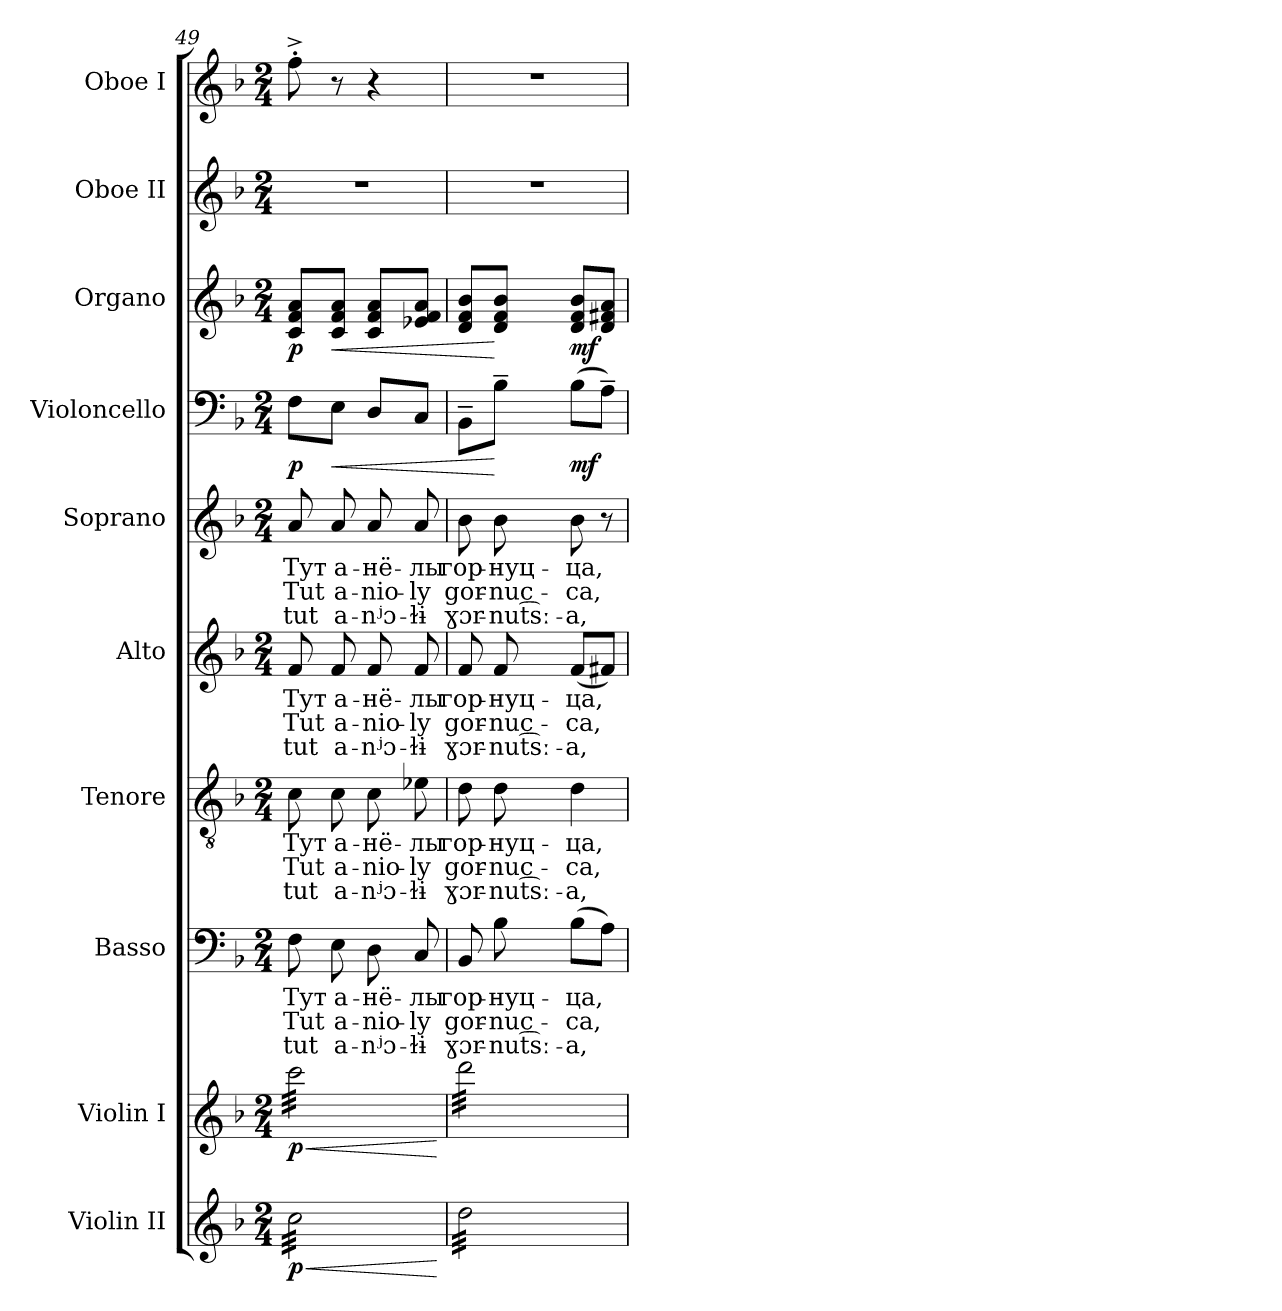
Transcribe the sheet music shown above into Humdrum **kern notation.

**kern	**dynam	**kern	**dynam	**kern	**text	**text	**text	**kern	**text	**text	**text	**kern	**text	**text	**text	**kern	**text	**text	**text	**kern	**dynam	**kern	**dynam	**kern	**kern
*part10	*part10	*part9	*part9	*part8	*part8	*part8	*part8	*part7	*part7	*part7	*part7	*part6	*part6	*part6	*part6	*part5	*part5	*part5	*part5	*part4	*part4	*part3	*part3	*part2	*part1
*staff10	*staff10	*staff9	*staff9	*staff8	*staff8	*staff8	*staff8	*staff7	*staff7	*staff7	*staff7	*staff6	*staff6	*staff6	*staff6	*staff5	*staff5	*staff5	*staff5	*staff4	*staff4	*staff3	*staff3	*staff2	*staff1
*I"Violin II	*	*I"Violin I	*	*I"Basso	*	*	*	*I"Tenore	*	*	*	*I"Alto	*	*	*	*I"Soprano	*	*	*	*I"Violoncello	*	*I"Organo	*	*I"Oboe II	*I"Oboe I
*	*	*	*	*	*	*	*	*	*	*	*	*I'A.	*	*	*	*	*	*	*	*	*	*	*	*	*
*clefG2	*	*clefG2	*	*clefF4	*	*	*	*clefGv2	*	*	*	*clefG2	*	*	*	*clefG2	*	*	*	*clefF4	*	*clefG2	*	*clefG2	*clefG2
*	*	*	*	*	*	*	*	*ITrd7c12	*	*	*	*	*	*	*	*	*	*	*	*	*	*	*	*	*
*k[b-]	*	*k[b-]	*	*k[b-]	*	*	*	*k[b-]	*	*	*	*k[b-]	*	*	*	*k[b-]	*	*	*	*k[b-]	*	*k[b-]	*	*k[b-]	*k[b-]
*F:	*	*F:	*	*F:	*	*	*	*F:	*	*	*	*F:	*	*	*	*F:	*	*	*	*F:	*	*F:	*	*F:	*F:
*M2/4	*	*M2/4	*	*M2/4	*	*	*	*M2/4	*	*	*	*M2/4	*	*	*	*M2/4	*	*	*	*M2/4	*	*M2/4	*	*M2/4	*M2/4
=49	=49	=49	=49	=49	=49	=49	=49	=49	=49	=49	=49	=49	=49	=49	=49	=49	=49	=49	=49	=49	=49	=49	=49	=49	=49
!	!LO:HP:b	!	!LO:HP:b	!	!	!	!	!	!	!	!	!	!	!	!	!	!	!	!	!	!	!	!	!	!
!	!	!	!	!	!LO:LY:b:color=#000000	!LO:LY:b:color=#000000	!LO:LY:b:color=#000000	!	!	!	!	!	!	!	!	!	!	!	!	!	!	!	!	!	!
!	!	!	!	!	!	!	!	!	!LO:LY:b:color=#000000	!LO:LY:b:color=#000000	!LO:LY:b:color=#000000	!	!	!	!	!	!	!	!	!	!	!	!	!	!
!	!	!	!	!	!	!	!	!	!	!	!	!	!LO:LY:b:color=#000000	!LO:LY:b:color=#000000	!LO:LY:b:color=#000000	!	!	!	!	!	!	!	!	!	!
!	!	!	!	!	!	!	!	!	!	!	!	!	!	!	!	!	!LO:LY:b:color=#000000	!LO:LY:b:color=#000000	!LO:LY:b:color=#000000	!	!	!	!	!LO:N:vis=1	!
*tremolo	*	*	*	*	*	*	*	*	*	*	*	*	*	*	*	*	*	*	*	*	*	*	*	*	*
*	*	*tremolo	*	*	*	*	*	*	*	*	*	*	*	*	*	*	*	*	*	*	*	*	*	*	*
32cci\LLL	< p	32ccci\LLL	< p	8Fi\	Тут	Tut	tut	8Ci\	Тут	Tut	tut	8fi/	Тут	Tut	tut	8ai/	Тут	Tut	tut	8Fi\L	p	8ci/ 8fi 8aiL	p	2r	8ff'^i\
32cci\	.	32ccci\	.	.	.	.	.	.	.	.	.	.	.	.	.	.	.	.	.	.	.	.	.	.	.
32cci\	.	32ccci\	.	.	.	.	.	.	.	.	.	.	.	.	.	.	.	.	.	.	.	.	.	.	.
32cci\	.	32ccci\	.	.	.	.	.	.	.	.	.	.	.	.	.	.	.	.	.	.	.	.	.	.	.
!	!	!	!	!	!LO:LY:b:color=#000000	!LO:LY:b:color=#000000	!LO:LY:b:color=#000000	!	!	!	!	!	!	!	!	!	!	!	!	!	!	!	!	!	!
!	!	!	!	!	!	!	!	!	!LO:LY:b:color=#000000	!LO:LY:b:color=#000000	!LO:LY:b:color=#000000	!	!	!	!	!	!	!	!	!	!	!	!	!	!
!	!	!	!	!	!	!	!	!	!	!	!	!	!LO:LY:b:color=#000000	!LO:LY:b:color=#000000	!LO:LY:b:color=#000000	!	!	!	!	!	!	!	!	!	!
!	!	!	!	!	!	!	!	!	!	!	!	!	!	!	!	!	!LO:LY:b:color=#000000	!LO:LY:b:color=#000000	!LO:LY:b:color=#000000	!	!LO:HP:b	!	!LO:HP:b	!	!
32cci\	.	32ccci\	.	8Ei\	а-	a-	a-	8Ci\	а-	a-	a-	8fi/	а-	a-	a-	8ai/	а-	a-	a-	8Ei\J	<	8ci/ 8fi 8aiJ	<	.	8r
32cci\	.	32ccci\	.	.	.	.	.	.	.	.	.	.	.	.	.	.	.	.	.	.	.	.	.	.	.
32cci\	.	32ccci\	.	.	.	.	.	.	.	.	.	.	.	.	.	.	.	.	.	.	.	.	.	.	.
32cci\	.	32ccci\	.	.	.	.	.	.	.	.	.	.	.	.	.	.	.	.	.	.	.	.	.	.	.
!	!	!	!	!	!LO:LY:b:color=#000000	!LO:LY:b:color=#000000	!LO:LY:b:color=#000000	!	!	!	!	!	!	!	!	!	!	!	!	!	!	!	!	!	!
!	!	!	!	!	!	!	!	!	!LO:LY:b:color=#000000	!LO:LY:b:color=#000000	!LO:LY:b:color=#000000	!	!	!	!	!	!	!	!	!	!	!	!	!	!
!	!	!	!	!	!	!	!	!	!	!	!	!	!LO:LY:b:color=#000000	!LO:LY:b:color=#000000	!LO:LY:b:color=#000000	!	!	!	!	!	!	!	!	!	!
!	!	!	!	!	!	!	!	!	!	!	!	!	!	!	!	!	!LO:LY:b:color=#000000	!LO:LY:b:color=#000000	!LO:LY:b:color=#000000	!	!	!	!	!	!
32cci\	.	32ccci\	.	8Di\	-нё-	-nio-	-nʲɔ-	8Ci\	-нё-	-nio-	-nʲɔ-	8fi/	-нё-	-nio-	-nʲɔ-	8ai/	-нё-	-nio-	-nʲɔ-	8Di/L	.	8ci/ 8fi 8aiL	.	.	4r
32cci\	.	32ccci\	.	.	.	.	.	.	.	.	.	.	.	.	.	.	.	.	.	.	.	.	.	.	.
32cci\	.	32ccci\	.	.	.	.	.	.	.	.	.	.	.	.	.	.	.	.	.	.	.	.	.	.	.
32cci\	.	32ccci\	.	.	.	.	.	.	.	.	.	.	.	.	.	.	.	.	.	.	.	.	.	.	.
!	!	!	!	!	!LO:LY:b:color=#000000	!LO:LY:b:color=#000000	!LO:LY:b:color=#000000	!	!	!	!	!	!	!	!	!	!	!	!	!	!	!	!	!	!
!	!	!	!	!	!	!	!	!	!LO:LY:b:color=#000000	!LO:LY:b:color=#000000	!LO:LY:b:color=#000000	!	!	!	!	!	!	!	!	!	!	!	!	!	!
!	!	!	!	!	!	!	!	!	!	!	!	!	!LO:LY:b:color=#000000	!LO:LY:b:color=#000000	!LO:LY:b:color=#000000	!	!	!	!	!	!	!	!	!	!
!	!	!	!	!	!	!	!	!	!	!	!	!	!	!	!	!	!LO:LY:b:color=#000000	!LO:LY:b:color=#000000	!LO:LY:b:color=#000000	!	!	!	!	!	!
32cci\	.	32ccci\	.	8Ci/	-лы	-ly	-ɫɨ	8E-Xi\	-лы	-ly	-ɫɨ	8fi/	-лы	-ly	-ɫɨ	8ai/	-лы	-ly	-ɫɨ	8Ci/J	.	8e-Xi/ 8fi 8aiJ	.	.	.
32cci\	.	32ccci\	.	.	.	.	.	.	.	.	.	.	.	.	.	.	.	.	.	.	.	.	.	.	.
32cci\	.	32ccci\	.	.	.	.	.	.	.	.	.	.	.	.	.	.	.	.	.	.	.	.	.	.	.
32cci\JJJ	.	32ccci\JJJ	.	.	.	.	.	.	.	.	.	.	.	.	.	.	.	.	.	.	.	.	.	.	.
.	[	.	[	.	.	.	.	.	.	.	.	.	.	.	.	.	.	.	.	.	.	.	.	.	.
=50	=50	=50	=50	=50	=50	=50	=50	=50	=50	=50	=50	=50	=50	=50	=50	=50	=50	=50	=50	=50	=50	=50	=50	=50	=50
!	!	!	!	!	!LO:LY:b:color=#000000	!LO:LY:b:color=#000000	!LO:LY:b:color=#000000	!	!	!	!	!	!	!	!	!	!	!	!	!	!	!	!	!	!
!	!	!	!	!	!	!	!	!	!LO:LY:b:color=#000000	!LO:LY:b:color=#000000	!LO:LY:b:color=#000000	!	!	!	!	!	!	!	!	!	!	!	!	!	!
!	!	!	!	!	!	!	!	!	!	!	!	!	!LO:LY:b:color=#000000	!LO:LY:b:color=#000000	!LO:LY:b:color=#000000	!	!	!	!	!	!	!	!	!	!
!	!	!	!	!	!	!	!	!	!	!	!	!	!	!	!	!	!LO:LY:b:color=#000000	!LO:LY:b:color=#000000	!LO:LY:b:color=#000000	!	!	!	!	!LO:N:vis=1	!LO:N:vis=1
32ddi\LLL	.	32dddi\LLL	.	8BB-i/	гор-	gor-	ɣɔr-	8Di\	гор-	gor-	ɣɔr-	8fi/	гор-	gor-	ɣɔr-	8b-i\	гор-	gor-	ɣɔr-	8BB-~i\L	.	8di/ 8fi 8b-iL	.	2r	2r
32ddi\	.	32dddi\	.	.	.	.	.	.	.	.	.	.	.	.	.	.	.	.	.	.	.	.	.	.	.
32ddi\	.	32dddi\	.	.	.	.	.	.	.	.	.	.	.	.	.	.	.	.	.	.	.	.	.	.	.
32ddi\	.	32dddi\	.	.	.	.	.	.	.	.	.	.	.	.	.	.	.	.	.	.	.	.	.	.	.
!	!	!	!	!	!LO:LY:b:color=#000000	!LO:LY:b:color=#000000	!LO:LY:b:color=#000000	!	!	!	!	!	!	!	!	!	!	!	!	!	!	!	!	!	!
!	!	!	!	!	!	!	!	!	!LO:LY:b:color=#000000	!LO:LY:b:color=#000000	!LO:LY:b:color=#000000	!	!	!	!	!	!	!	!	!	!	!	!	!	!
!	!	!	!	!	!	!	!	!	!	!	!	!	!LO:LY:b:color=#000000	!LO:LY:b:color=#000000	!LO:LY:b:color=#000000	!	!	!	!	!	!	!	!	!	!
!	!	!	!	!	!	!	!	!	!	!	!	!	!	!	!	!	!LO:LY:b:color=#000000	!LO:LY:b:color=#000000	!LO:LY:b:color=#000000	!	!	!	!	!	!
32ddi\	.	32dddi\	.	8B-i\	-нуц-	-nuc-	-nut͡sː-	8Di\	-нуц-	-nuc-	-nut͡sː-	8fi/	-нуц-	-nuc-	-nut͡sː-	8b-i\	-нуц-	-nuc-	-nut͡sː-	8B-~i\J	[	8di/ 8fi 8b-iJ	[	.	.
32ddi\	.	32dddi\	.	.	.	.	.	.	.	.	.	.	.	.	.	.	.	.	.	.	.	.	.	.	.
32ddi\	.	32dddi\	.	.	.	.	.	.	.	.	.	.	.	.	.	.	.	.	.	.	.	.	.	.	.
32ddi\	.	32dddi\	.	.	.	.	.	.	.	.	.	.	.	.	.	.	.	.	.	.	.	.	.	.	.
!	!	!	!	!	!LO:LY:b:color=#000000	!LO:LY:b:color=#000000	!LO:LY:b:color=#000000	!	!	!	!	!	!	!	!	!	!	!	!	!	!	!	!	!	!
!	!	!	!	!	!	!	!	!	!LO:LY:b:color=#000000	!LO:LY:b:color=#000000	!LO:LY:b:color=#000000	!	!	!	!	!	!	!	!	!	!	!	!	!	!
!	!	!	!	!	!	!	!	!	!	!	!	!	!LO:LY:b:color=#000000	!LO:LY:b:color=#000000	!LO:LY:b:color=#000000	!	!	!	!	!	!	!	!	!	!
!	!	!	!	!	!	!	!	!	!	!	!	!	!	!	!	!	!LO:LY:b:color=#000000	!LO:LY:b:color=#000000	!LO:LY:b:color=#000000	!	!	!	!	!	!
32ddi\	.	32dddi\	.	(8B-i\L	-ца,	-ca,	-a,	4Di\	-ца,	-ca,	-a,	(8fi/L	-ца,	-ca,	-a,	8b-i\	-ца,	-ca,	-a,	(8B-i\L	mf	8di/ 8fi 8b-iL	mf	.	.
32ddi\	.	32dddi\	.	.	.	.	.	.	.	.	.	.	.	.	.	.	.	.	.	.	.	.	.	.	.
32ddi\	.	32dddi\	.	.	.	.	.	.	.	.	.	.	.	.	.	.	.	.	.	.	.	.	.	.	.
32ddi\	.	32dddi\	.	.	.	.	.	.	.	.	.	.	.	.	.	.	.	.	.	.	.	.	.	.	.
32ddi\	.	32dddi\	.	8Ai\J)	.	.	.	.	.	.	.	8f#Xi/J)	.	.	.	8r	.	.	.	8A~i\J)	.	8di/ 8f#Xi 8aiJ	.	.	.
32ddi\	.	32dddi\	.	.	.	.	.	.	.	.	.	.	.	.	.	.	.	.	.	.	.	.	.	.	.
32ddi\	.	32dddi\	.	.	.	.	.	.	.	.	.	.	.	.	.	.	.	.	.	.	.	.	.	.	.
32ddi\JJJ	.	32dddi\JJJ	.	.	.	.	.	.	.	.	.	.	.	.	.	.	.	.	.	.	.	.	.	.	.
*	*	*Xtremolo	*	*	*	*	*	*	*	*	*	*	*	*	*	*	*	*	*	*	*	*	*	*	*
*Xtremolo	*	*	*	*	*	*	*	*	*	*	*	*	*	*	*	*	*	*	*	*	*	*	*	*	*
=	=	=	=	=	=	=	=	=	=	=	=	=	=	=	=	=	=	=	=	=	=	=	=	=	=
*-	*-	*-	*-	*-	*-	*-	*-	*-	*-	*-	*-	*-	*-	*-	*-	*-	*-	*-	*-	*-	*-	*-	*-	*-	*-
